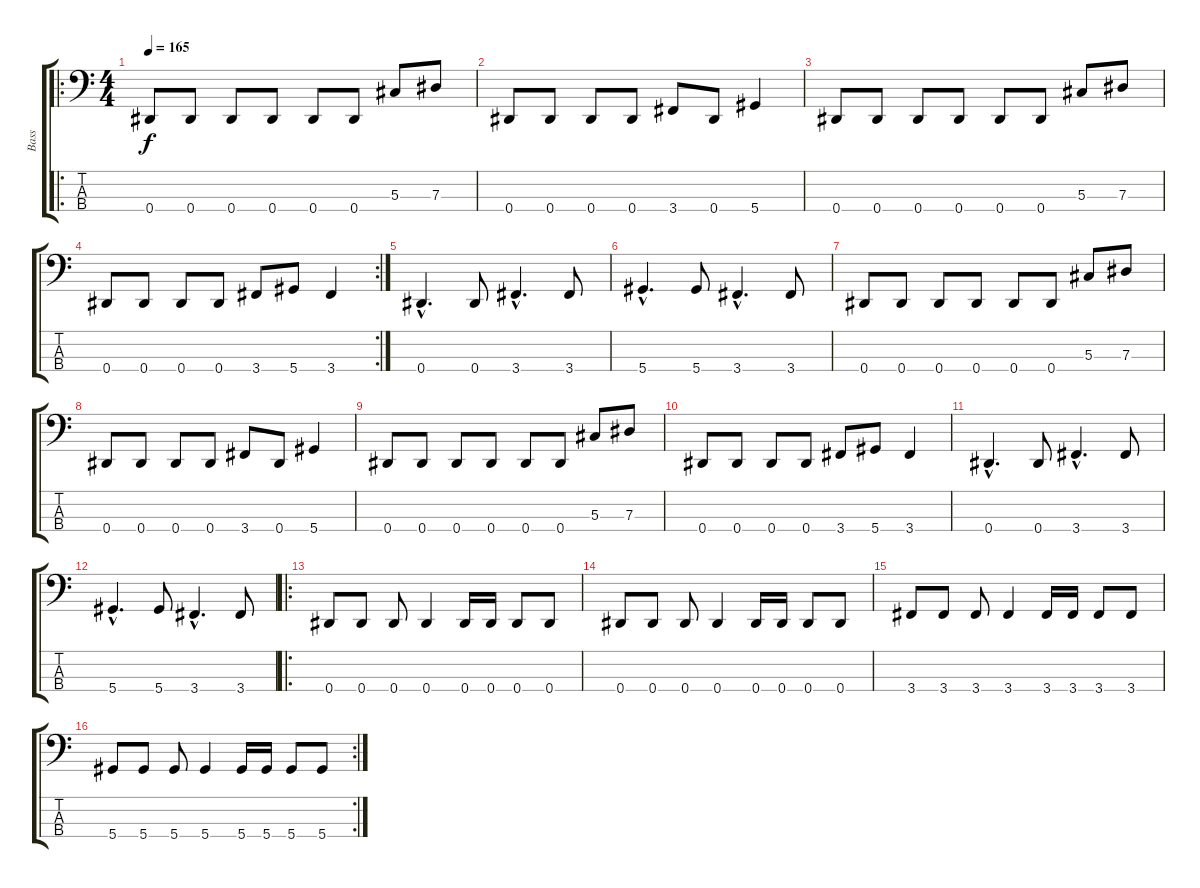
\track ("Bass" "Bass") {instrument electricbasspick}
\staff {score tabs}
\tuning (Gb2 Db2 Ab1 Eb1) {hide}
\ro
\ts (4 4)
\tempo 165
\clef f4
\ks c
0.4.8{dy f} 0.4.8 0.4.8 0.4.8 0.4.8 0.4.8 5.3.8 7.3.8 |
0.4.8 0.4.8 0.4.8 0.4.8 3.4.8 0.4.8 5.4.4 |
0.4.8 0.4.8 0.4.8 0.4.8 0.4.8 0.4.8 5.3.8 7.3.8 |
\rc 2
0.4.8 0.4.8 0.4.8 0.4.8 3.4.8 5.4.8 3.4.4 |
0.4{hac}.4{d} 0.4.8 3.4{hac}.4{d} 3.4.8 |
5.4{hac}.4{d} 5.4.8 3.4{hac}.4{d} 3.4.8 |
0.4.8 0.4.8 0.4.8 0.4.8 0.4.8 0.4.8 5.3.8 7.3.8 |
0.4.8 0.4.8 0.4.8 0.4.8 3.4.8 0.4.8 5.4.4 |
0.4.8 0.4.8 0.4.8 0.4.8 0.4.8 0.4.8 5.3.8 7.3.8 |
0.4.8 0.4.8 0.4.8 0.4.8 3.4.8 5.4.8 3.4.4 |
0.4{hac}.4{d} 0.4.8 3.4{hac}.4{d} 3.4.8 |
5.4{hac}.4{d} 5.4.8 3.4{hac}.4{d} 3.4.8 |
\ro
0.4.8 0.4.8 0.4.8 0.4.4 0.4.16 0.4.16 0.4.8 0.4.8 |
0.4.8 0.4.8 0.4.8 0.4.4 0.4.16 0.4.16 0.4.8 0.4.8 |
3.4.8 3.4.8 3.4.8 3.4.4 3.4.16 3.4.16 3.4.8 3.4.8 |
\rc 2
5.4.8 5.4.8 5.4.8 5.4.4 5.4.16 5.4.16 5.4.8 5.4.8
